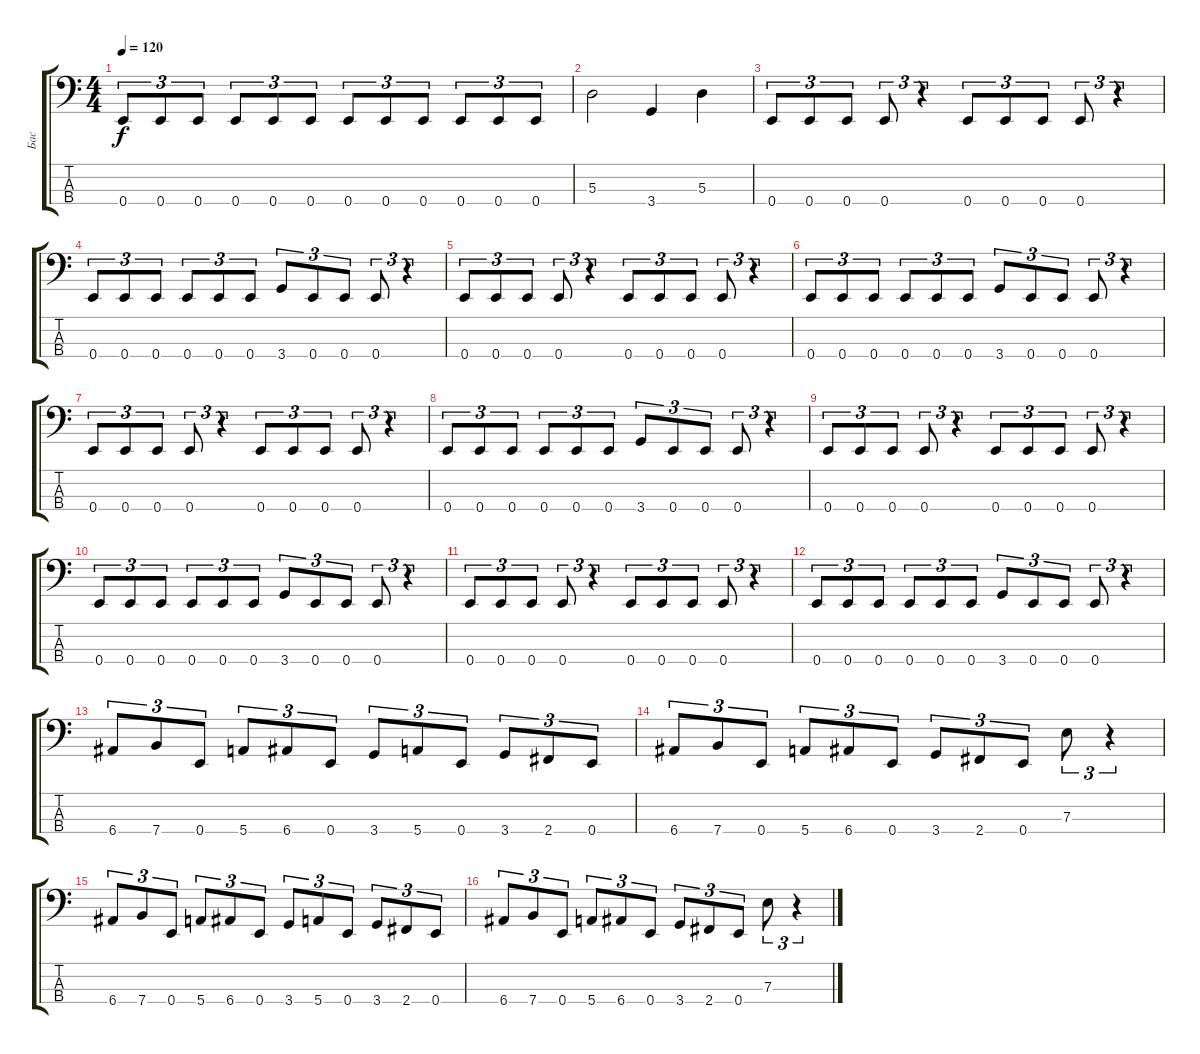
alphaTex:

\track ("Бас" "Бас") {instrument electricbassfinger}
\staff {score tabs}
\tuning (G2 D2 A1 E1) {hide}
\ts (4 4)
\tempo 120
\clef f4
\ks c
0.4.8{tu (3 2) dy f} 0.4.8{tu (3 2)} 0.4.8{tu (3 2)} 0.4.8{tu (3 2)} 0.4.8{tu (3 2)} 0.4.8{tu (3 2)} 0.4.8{tu (3 2)} 0.4.8{tu (3 2)} 0.4.8{tu (3 2)} 0.4.8{tu (3 2)} 0.4.8{tu (3 2)} 0.4.8{tu (3 2)} |
5.3.2 3.4.4 5.3.4 |
0.4.8{tu (3 2)} 0.4.8{tu (3 2)} 0.4.8{tu (3 2)} 0.4.8{tu (3 2)} r.4{tu (3 2)} 0.4.8{tu (3 2)} 0.4.8{tu (3 2)} 0.4.8{tu (3 2)} 0.4.8{tu (3 2)} r.4{tu (3 2)} |
0.4.8{tu (3 2)} 0.4.8{tu (3 2)} 0.4.8{tu (3 2)} 0.4.8{tu (3 2)} 0.4.8{tu (3 2)} 0.4.8{tu (3 2)} 3.4.8{tu (3 2)} 0.4.8{tu (3 2)} 0.4.8{tu (3 2)} 0.4.8{tu (3 2)} r.4{tu (3 2)} |
0.4.8{tu (3 2)} 0.4.8{tu (3 2)} 0.4.8{tu (3 2)} 0.4.8{tu (3 2)} r.4{tu (3 2)} 0.4.8{tu (3 2)} 0.4.8{tu (3 2)} 0.4.8{tu (3 2)} 0.4.8{tu (3 2)} r.4{tu (3 2)} |
0.4.8{tu (3 2)} 0.4.8{tu (3 2)} 0.4.8{tu (3 2)} 0.4.8{tu (3 2)} 0.4.8{tu (3 2)} 0.4.8{tu (3 2)} 3.4.8{tu (3 2)} 0.4.8{tu (3 2)} 0.4.8{tu (3 2)} 0.4.8{tu (3 2)} r.4{tu (3 2)} |
0.4.8{tu (3 2)} 0.4.8{tu (3 2)} 0.4.8{tu (3 2)} 0.4.8{tu (3 2)} r.4{tu (3 2)} 0.4.8{tu (3 2)} 0.4.8{tu (3 2)} 0.4.8{tu (3 2)} 0.4.8{tu (3 2)} r.4{tu (3 2)} |
0.4.8{tu (3 2)} 0.4.8{tu (3 2)} 0.4.8{tu (3 2)} 0.4.8{tu (3 2)} 0.4.8{tu (3 2)} 0.4.8{tu (3 2)} 3.4.8{tu (3 2)} 0.4.8{tu (3 2)} 0.4.8{tu (3 2)} 0.4.8{tu (3 2)} r.4{tu (3 2)} |
0.4.8{tu (3 2)} 0.4.8{tu (3 2)} 0.4.8{tu (3 2)} 0.4.8{tu (3 2)} r.4{tu (3 2)} 0.4.8{tu (3 2)} 0.4.8{tu (3 2)} 0.4.8{tu (3 2)} 0.4.8{tu (3 2)} r.4{tu (3 2)} |
0.4.8{tu (3 2)} 0.4.8{tu (3 2)} 0.4.8{tu (3 2)} 0.4.8{tu (3 2)} 0.4.8{tu (3 2)} 0.4.8{tu (3 2)} 3.4.8{tu (3 2)} 0.4.8{tu (3 2)} 0.4.8{tu (3 2)} 0.4.8{tu (3 2)} r.4{tu (3 2)} |
0.4.8{tu (3 2)} 0.4.8{tu (3 2)} 0.4.8{tu (3 2)} 0.4.8{tu (3 2)} r.4{tu (3 2)} 0.4.8{tu (3 2)} 0.4.8{tu (3 2)} 0.4.8{tu (3 2)} 0.4.8{tu (3 2)} r.4{tu (3 2)} |
0.4.8{tu (3 2)} 0.4.8{tu (3 2)} 0.4.8{tu (3 2)} 0.4.8{tu (3 2)} 0.4.8{tu (3 2)} 0.4.8{tu (3 2)} 3.4.8{tu (3 2)} 0.4.8{tu (3 2)} 0.4.8{tu (3 2)} 0.4.8{tu (3 2)} r.4{tu (3 2)} |
6.4.8{tu (3 2)} 7.4.8{tu (3 2)} 0.4.8{tu (3 2)} 5.4.8{tu (3 2)} 6.4.8{tu (3 2)} 0.4.8{tu (3 2)} 3.4.8{tu (3 2)} 5.4.8{tu (3 2)} 0.4.8{tu (3 2)} 3.4.8{tu (3 2)} 2.4.8{tu (3 2)} 0.4.8{tu (3 2)} |
6.4.8{tu (3 2)} 7.4.8{tu (3 2)} 0.4.8{tu (3 2)} 5.4.8{tu (3 2)} 6.4.8{tu (3 2)} 0.4.8{tu (3 2)} 3.4.8{tu (3 2)} 2.4.8{tu (3 2)} 0.4.8{tu (3 2)} 7.3.8{tu (3 2)} r.4{tu (3 2)} |
6.4.8{tu (3 2)} 7.4.8{tu (3 2)} 0.4.8{tu (3 2)} 5.4.8{tu (3 2)} 6.4.8{tu (3 2)} 0.4.8{tu (3 2)} 3.4.8{tu (3 2)} 5.4.8{tu (3 2)} 0.4.8{tu (3 2)} 3.4.8{tu (3 2)} 2.4.8{tu (3 2)} 0.4.8{tu (3 2)} |
6.4.8{tu (3 2)} 7.4.8{tu (3 2)} 0.4.8{tu (3 2)} 5.4.8{tu (3 2)} 6.4.8{tu (3 2)} 0.4.8{tu (3 2)} 3.4.8{tu (3 2)} 2.4.8{tu (3 2)} 0.4.8{tu (3 2)} 7.3.8{tu (3 2)} r.4{tu (3 2)}
